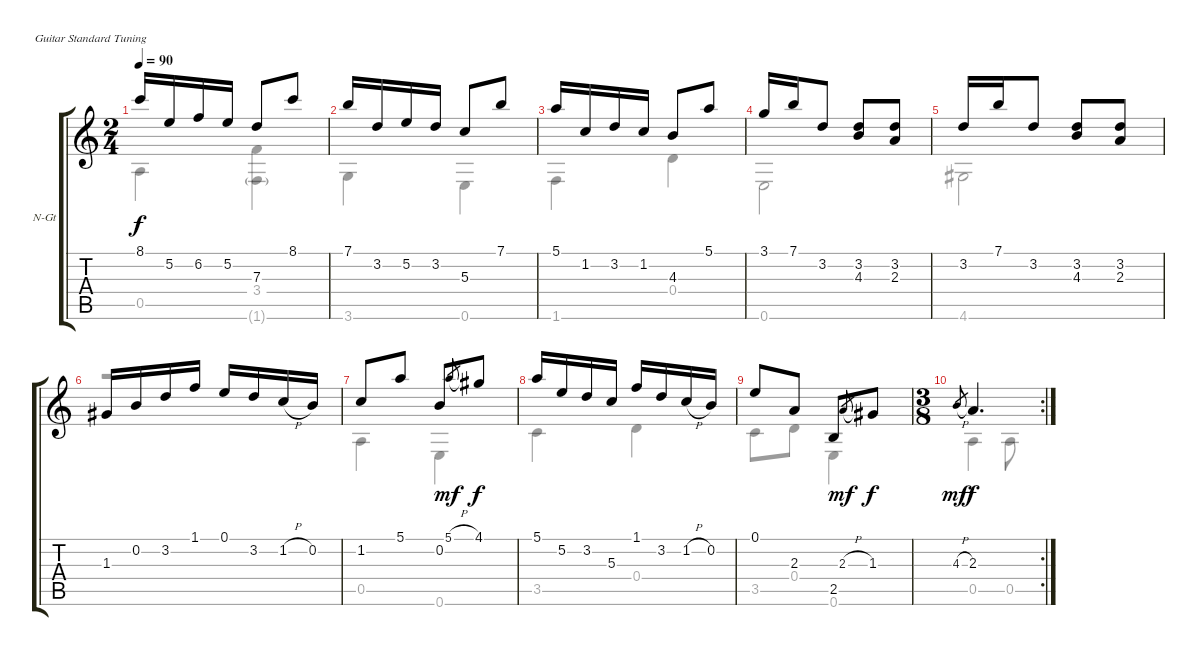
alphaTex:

\bracketExtendMode groupsimilarinstruments
\firstSystemTrackNameOrientation horizontal
\otherSystemsTrackNameOrientation horizontal
\track ("Bouree Posato" "N-Gt") {instrument acousticguitarnylon}
\staff {score tabs}
\tuning (E4 B3 G3 D3 A2 E2)
\voice
\ts (2 4)
\tempo 90
\clef g2
\ks c
8.1.16{dy f} 5.2.16 6.2.16 5.2.16 7.3.8 8.1.8 |
7.1.16 3.2.16 5.2.16 3.2.16 5.3.8 7.1.8 |
5.1.16 1.2.16 3.2.16 1.2.16 4.3.8 5.1.8 |
3.1.16 7.1.16 3.2.8 (3.2 4.3).8 (3.2 2.3).8 |
3.2.16 7.1.16 3.2.8 (3.2 4.3).8 (3.2 2.3).8 |
1.3.16 0.2.16 3.2.16 1.1.16 0.1.16 3.2.16 1.2{h}.16 0.2.16 |
1.2.8 5.1.8 0.2.8 5.1{h}.8{gr dy mf} 4.1.8{dy f} |
5.1.16 5.2.16 3.2.16 5.3.16 1.1.16 3.2.16 1.2{h}.16 0.2.16 |
0.1.8 2.3.8 2.5.8 2.3{h}.8{gr dy mf} 1.3.8{dy f} |
\rc 2
\ts (3 8)
\beaming (8 2 2 2 2)
4.3{h}.8{gr dy mf} 2.3.4{d dy f}
\voice
\clef g2
\ottava regular
\simile none
\ks c
0.5.4{dy f} (3.4 1.6{g}).4 |
3.6.4 0.6.4 |
1.6.4 0.4.4 |
0.6.2 |
4.6.2 |
r.2 |
0.5.4 0.6.4 |
3.5.4 0.4.4 |
3.5.8 0.4.8 0.6.4 |
0.5.4 0.5.8
